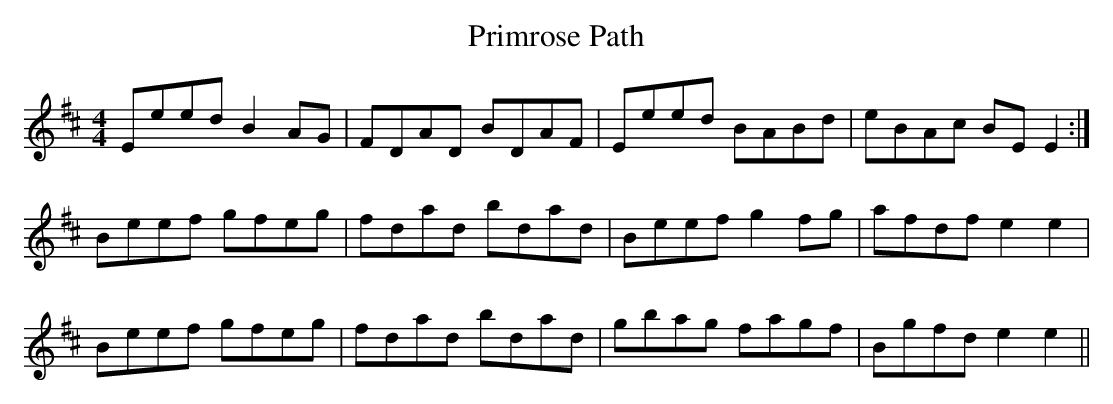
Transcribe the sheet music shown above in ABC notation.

X:1
T: Primrose Path
L: 1/8
M: 4/4
K: Edor
Eeed B2AG|FDAD BDAF|Eeed BABd|eBAc BE E2 :|
Beef gfeg|fdad bdad|Beef g2 fg|afdf e2 e2|
Beef gfeg|fdad bdad|gbag fagf|Bgfd e2 e2||
